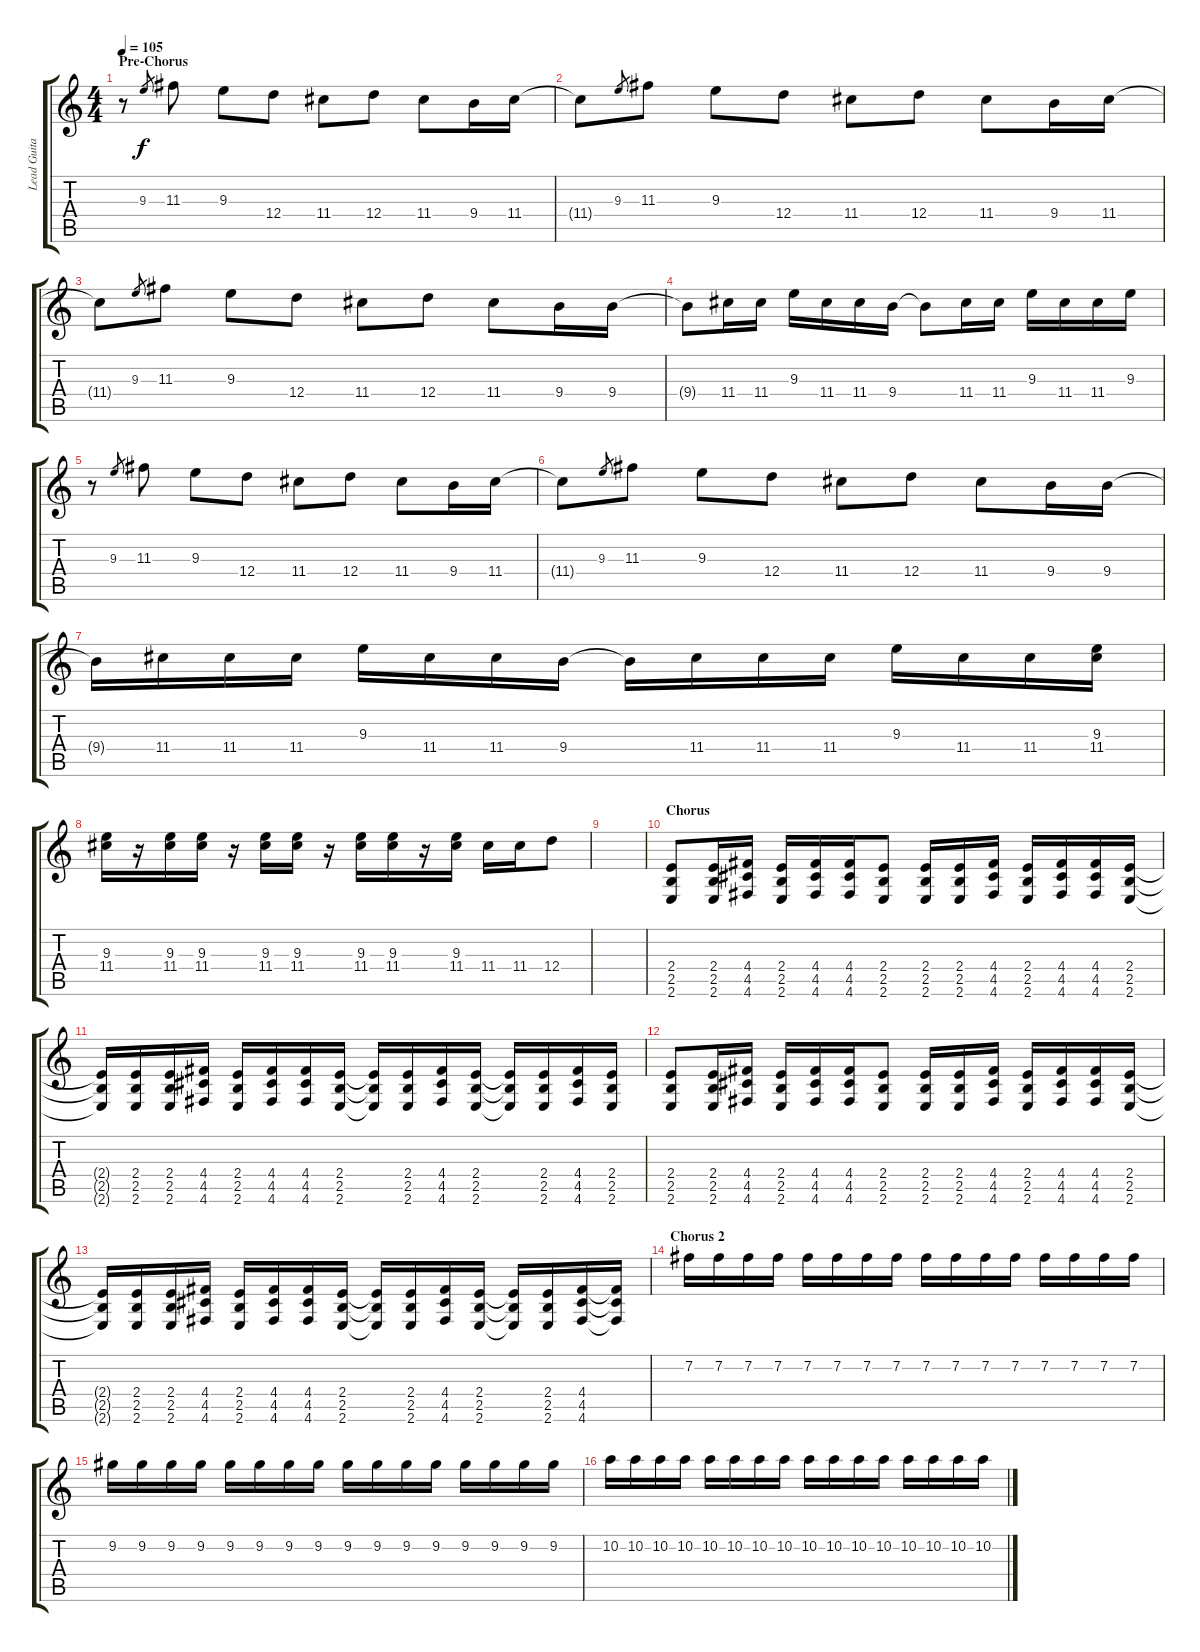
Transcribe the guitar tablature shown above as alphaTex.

\track ("Lead Guitar" "Lead Guita") {instrument distortionguitar}
\staff {score tabs}
\tuning (E4 B3 G3 D3 A2 D2) {hide}
\ts (4 4)
\section ("" "Pre-Chorus")
\tempo 105
\clef g2
\ks c
r.8{dy f volume 16} 9.3.8{gr} 11.3.8 9.3.8 12.4.8 11.4.8 12.4.8 11.4.8 9.4.16 11.4.16 |
11.4{t}.8 9.3.8{gr} 11.3.8 9.3.8 12.4.8 11.4.8 12.4.8 11.4.8 9.4.16 11.4.16 |
11.4{t}.8 9.3.8{gr} 11.3.8 9.3.8 12.4.8 11.4.8 12.4.8 11.4.8 9.4.16 9.4.16 |
9.4{t}.8 11.4.16 11.4.16 9.3.16 11.4.16 11.4.16 9.4.16 9.4{t}.8 11.4.16 11.4.16 9.3.16 11.4.16 11.4.16 9.3.16 |
r.8 9.3.8{gr} 11.3.8 9.3.8 12.4.8 11.4.8 12.4.8 11.4.8 9.4.16 11.4.16 |
11.4{t}.8 9.3.8{gr} 11.3.8 9.3.8 12.4.8 11.4.8 12.4.8 11.4.8 9.4.16 9.4.16 |
9.4{t}.16 11.4.16 11.4.16 11.4.16 9.3.16 11.4.16 11.4.16 9.4.16 9.4{t}.16 11.4.16 11.4.16 11.4.16 9.3.16 11.4.16 11.4.16 (9.3 11.4).16 |
(9.3 11.4).16 r.16 (9.3 11.4).16 (9.3 11.4).16 r.16 (9.3 11.4).16 (9.3 11.4).16 r.16 (9.3 11.4).16 (9.3 11.4).16 r.16 (9.3 11.4).16 11.4.16 11.4.16 12.4.8 |
|
\section ("" "Chorus")
(2.4 2.5 2.6).8{balance 8} (2.4 2.5 2.6).16 (4.4 4.5 4.6).16 (2.4 2.5 2.6).16 (4.4 4.5 4.6).16 (4.4 4.5 4.6).16 (2.4 2.5 2.6).8 (2.4 2.5 2.6).16 (2.4 2.5 2.6).16 (4.4 4.5 4.6).16 (2.4 2.5 2.6).16 (4.4 4.5 4.6).16 (4.4 4.5 4.6).16 (2.4 2.5 2.6).16 |
(2.4{t} 2.5{t} 2.6{t}).16 (2.4 2.5 2.6).16 (2.4 2.5 2.6).16 (4.4 4.5 4.6).16 (2.4 2.5 2.6).16 (4.4 4.5 4.6).16 (4.4 4.5 4.6).16 (2.4 2.5 2.6).16 (2.4{t} 2.5{t} 2.6{t}).16 (2.4 2.5 2.6).16 (4.4 4.5 4.6).16 (2.4 2.5 2.6).16 (2.4{t} 2.5{t} 2.6{t}).16 (2.4 2.5 2.6).16 (4.4 4.5 4.6).16 (2.4 2.5 2.6).16 |
(2.4 2.5 2.6).8 (2.4 2.5 2.6).16 (4.4 4.5 4.6).16 (2.4 2.5 2.6).16 (4.4 4.5 4.6).16 (4.4 4.5 4.6).16 (2.4 2.5 2.6).8 (2.4 2.5 2.6).16 (2.4 2.5 2.6).16 (4.4 4.5 4.6).16 (2.4 2.5 2.6).16 (4.4 4.5 4.6).16 (4.4 4.5 4.6).16 (2.4 2.5 2.6).16 |
(2.4{t} 2.5{t} 2.6{t}).16 (2.4 2.5 2.6).16 (2.4 2.5 2.6).16 (4.4 4.5 4.6).16 (2.4 2.5 2.6).16 (4.4 4.5 4.6).16 (4.4 4.5 4.6).16 (2.4 2.5 2.6).16 (2.4{t} 2.5{t} 2.6{t}).16 (2.4 2.5 2.6).16 (4.4 4.5 4.6).16 (2.4 2.5 2.6).16 (2.4{t} 2.5{t} 2.6{t}).16 (2.4 2.5 2.6).16 (4.4 4.5 4.6).16 (4.4{t} 4.5{t} 4.6{t}).16 |
\section ("" "Chorus 2")
7.2.16 7.2.16 7.2.16 7.2.16 7.2.16 7.2.16 7.2.16 7.2.16 7.2.16 7.2.16 7.2.16 7.2.16 7.2.16 7.2.16 7.2.16 7.2.16 |
9.2.16 9.2.16 9.2.16 9.2.16 9.2.16 9.2.16 9.2.16 9.2.16 9.2.16 9.2.16 9.2.16 9.2.16 9.2.16 9.2.16 9.2.16 9.2.16 |
10.2.16 10.2.16 10.2.16 10.2.16 10.2.16 10.2.16 10.2.16 10.2.16 10.2.16 10.2.16 10.2.16 10.2.16 10.2.16 10.2.16 10.2.16 10.2.16
